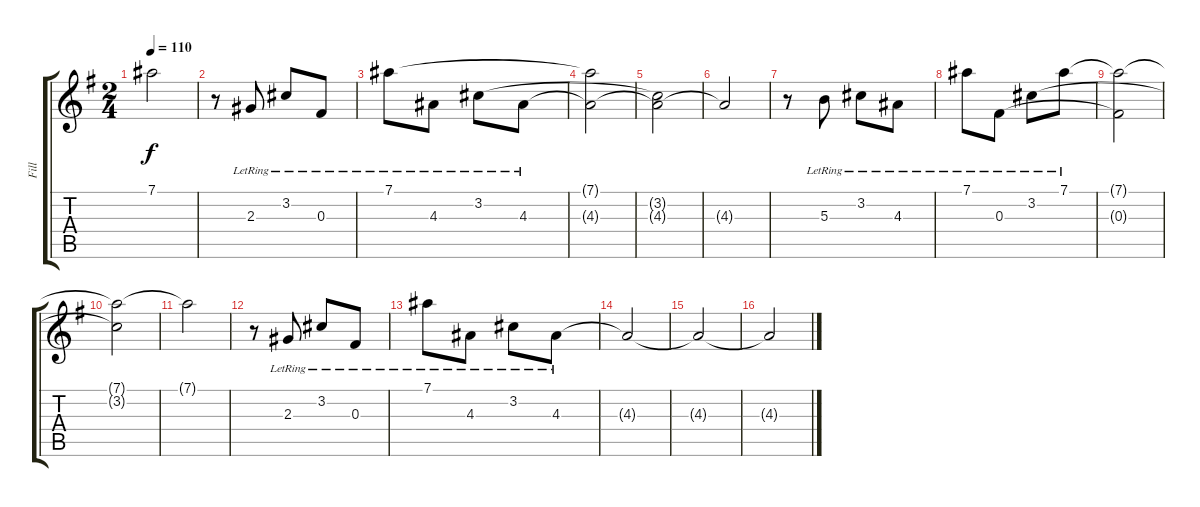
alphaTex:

\track ("Fill" "Fill") {instrument electricguitarclean}
\staff {score tabs}
\tuning (Eb4 Bb3 Gb3 Db3 Ab2 Eb2) {hide}
\ts (2 4)
\tempo 110
\clef g2
\ks g
7.1{t}.2{dy f} |
r.8 2.3{lr}.8 3.2{lr}.8 0.3{lr}.8 |
7.1{lr}.8 4.3{lr}.8 3.2{lr}.8 4.3{lr}.8 |
(7.1{t} 4.3{t}).2 |
(3.2{t} 4.3{t}).2 |
4.3{t}.2 |
r.8 5.3{lr}.8 3.2{lr}.8 4.3{lr}.8 |
7.1{lr}.8 0.3{lr}.8 3.2{lr}.8 7.1{lr}.8 |
(7.1{t} 0.3{t}).2 |
(7.1{t} 3.2{t}).2 |
7.1{t}.2 |
r.8 2.3{lr}.8 3.2{lr}.8 0.3{lr}.8 |
7.1{lr}.8 4.3{lr}.8 3.2{lr}.8 4.3{lr}.8 |
4.3{t}.2 |
4.3{t}.2 |
4.3{t}.2
